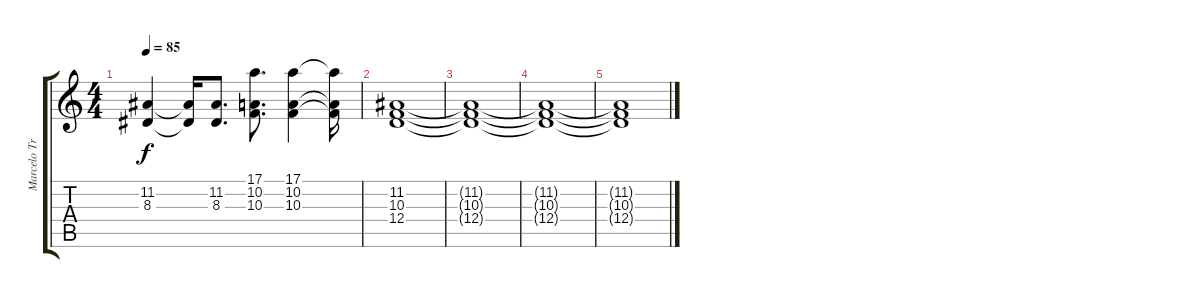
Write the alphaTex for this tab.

\track ("Marcelo Treviño" "Marcelo Tr") {instrument acousticgrandpiano}
\staff {score tabs}
\tuning (E4 B3 G3 D3 A2 E2) {hide}
\ts (4 4)
\tempo 85
\clef g2
\ks c
(11.2 8.3).4{dy f} (11.2{t} 8.3{t}).16 (11.2 8.3).8{d} (17.1 10.2 10.3).8{d} (17.1 10.2 10.3).4 (17.1{t} 10.2{t} 10.3{t}).16 |
(11.2 10.3 12.4).1 |
(11.2{t} 10.3{t} 12.4{t}).1 |
(11.2{t} 10.3{t} 12.4{t}).1 |
(11.2{t} 10.3{t} 12.4{t}).1
